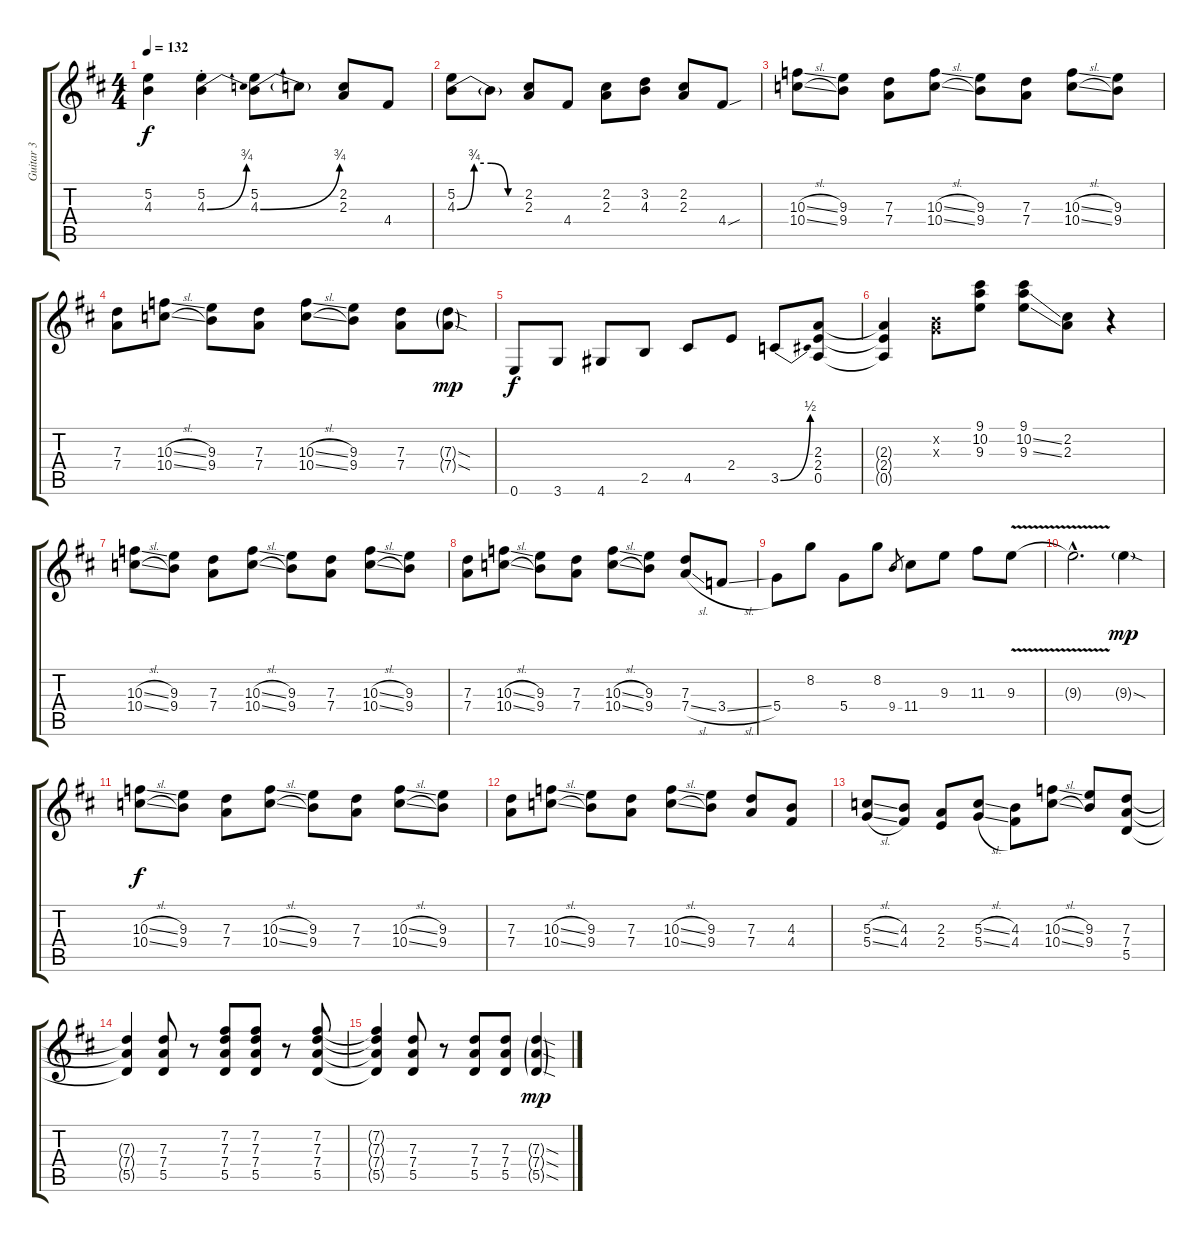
\track ("Guitar 3" "Guitar 3") {instrument overdrivenguitar}
\staff {score tabs}
\tuning (E4 B3 G3 D3 A2 E2) {hide}
\ts (4 4)
\tempo 132
\clef g2
\ks d
(5.2{t} 4.3{t}).4{dy f} (5.2{st} 4.3{be (bend 0 0 60 3)}).4 (5.2 4.3{be (bend 0 0 60 3)}).8 4.3{t}.8 (2.2 2.3).8 4.4.8 |
(5.2 4.3{be (custom 0 0 15 3 30 3 45 0 60 0)}).8 4.3{t}.8 (2.2 2.3).8 4.4.8 (2.2 2.3).8 (3.2 4.3).8 (2.2 2.3).8 4.4{sou}.8 |
(10.3{sl} 10.4{sl}).8 (9.3 9.4).8 (7.3 7.4).8 (10.3{sl} 10.4{sl}).8 (9.3 9.4).8 (7.3 7.4).8 (10.3{sl} 10.4{sl}).8 (9.3 9.4).8 |
(7.3 7.4).8 (10.3{sl} 10.4{sl}).8 (9.3 9.4).8 (7.3 7.4).8 (10.3{sl} 10.4{sl}).8 (9.3 9.4).8 (7.3 7.4).8 (7.3{sod g} 7.4{sod g}).8{dy mp} |
0.6.8{dy f} 3.6.8 4.6.8 2.5.8 4.5.8 2.4.8 3.5{be (bend 0 0 60 2)}.8 (2.3 2.4 0.5).8 |
(2.3{t} 2.4{t} 0.5{t}).4 (0.2{x} 0.3{x}).8 (9.1 10.2 9.3).8 (9.1 10.2{ss} 9.3{ss}).8 (2.2 2.3).8 r.4 |
(10.3{sl} 10.4{sl}).8 (9.3 9.4).8 (7.3 7.4).8 (10.3{sl} 10.4{sl}).8 (9.3 9.4).8 (7.3 7.4).8 (10.3{sl} 10.4{sl}).8 (9.3 9.4).8 |
(7.3 7.4).8 (10.3{sl} 10.4{sl}).8 (9.3 9.4).8 (7.3 7.4).8 (10.3{sl} 10.4{sl}).8 (9.3 9.4).8 (7.3 7.4{sl}).8 3.4{sl}.8 |
5.4.8 8.2.8 5.4.8 8.2.8 9.4.8{gr} 11.4.8 9.3.8 11.3.8 9.3{v}.8 |
9.3{hac t}.2{d} 9.3{sod g}.4{dy mp} |
(10.3{sl} 10.4{sl}).8{dy f} (9.3 9.4).8 (7.3 7.4).8 (10.3{sl} 10.4{sl}).8 (9.3 9.4).8 (7.3 7.4).8 (10.3{sl} 10.4{sl}).8 (9.3 9.4).8 |
(7.3 7.4).8 (10.3{sl} 10.4{sl}).8 (9.3 9.4).8 (7.3 7.4).8 (10.3{sl} 10.4{sl}).8 (9.3 9.4).8 (7.3 7.4).8 (4.3 4.4).8 |
(5.3{sl} 5.4{sl}).8 (4.3 4.4).8 (2.3 2.4).8 (5.3{sl} 5.4{sl}).8 (4.3 4.4).8 (10.3{sl} 10.4{sl}).8 (9.3 9.4).8 (7.3 7.4 5.5).8 |
(7.3{t} 7.4{t} 5.5{t}).4 (7.3 7.4 5.5).8 r.8 (7.2 7.3 7.4 5.5).8 (7.2 7.3 7.4 5.5).8 r.8 (7.2 7.3 7.4 5.5).8 |
(7.2{t} 7.3{t} 7.4{t} 5.5{t}).4 (7.3 7.4 5.5).8 r.8 (7.3 7.4 5.5).8 (7.3 7.4 5.5).8 (7.3{sod g} 7.4{sod g} 5.5{sod g}).4{dy mp}
